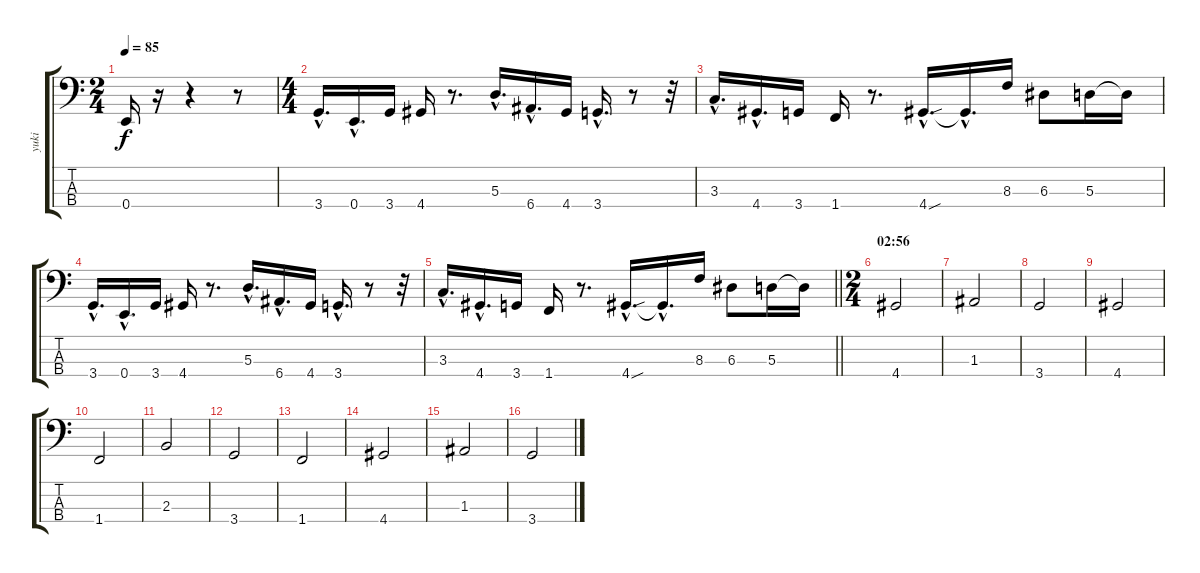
\track ("yuki" "yuki") {instrument electricbasspick}
\staff {score tabs}
\tuning (G2 D2 A1 E1) {hide}
\ts (2 4)
\tempo 85
\clef f4
\ks c
0.4.16{dy f} r.16 r.4 r.8 |
\ts (4 4)
3.4{hac}.16{d} 0.4{hac}.16{d} 3.4.16 4.4.16 r.8{d} 5.3{hac}.16{d} 6.4{hac}.16{d} 4.4.16 3.4{hac}.16{d} r.8 r.32 |
3.3{hac}.16{d} 4.4{hac}.16{d} 3.4.16 1.4.16 r.8{d} 4.4{sou hac}.16{d} 4.4{hac t}.16{d} 8.3.16 6.3.8 5.3.16 5.3{t}.16 |
3.4{hac}.16{d} 0.4{hac}.16{d} 3.4.16 4.4.16 r.8{d} 5.3{hac}.16{d} 6.4{hac}.16{d} 4.4.16 3.4{hac}.16{d} r.8 r.32 |
\barLineRight lightlight
3.3{hac}.16{d} 4.4{hac}.16{d} 3.4.16 1.4.16 r.8{d} 4.4{sou hac}.16{d} 4.4{hac t}.16{d} 8.3.16 6.3.8 5.3.16 5.3{t}.16 |
\ts (2 4)
\section ("" "02:56")
4.4.2 |
1.3.2 |
3.4.2 |
4.4.2 |
1.4.2 |
2.3.2 |
3.4.2 |
1.4.2 |
4.4.2 |
1.3.2 |
3.4.2
